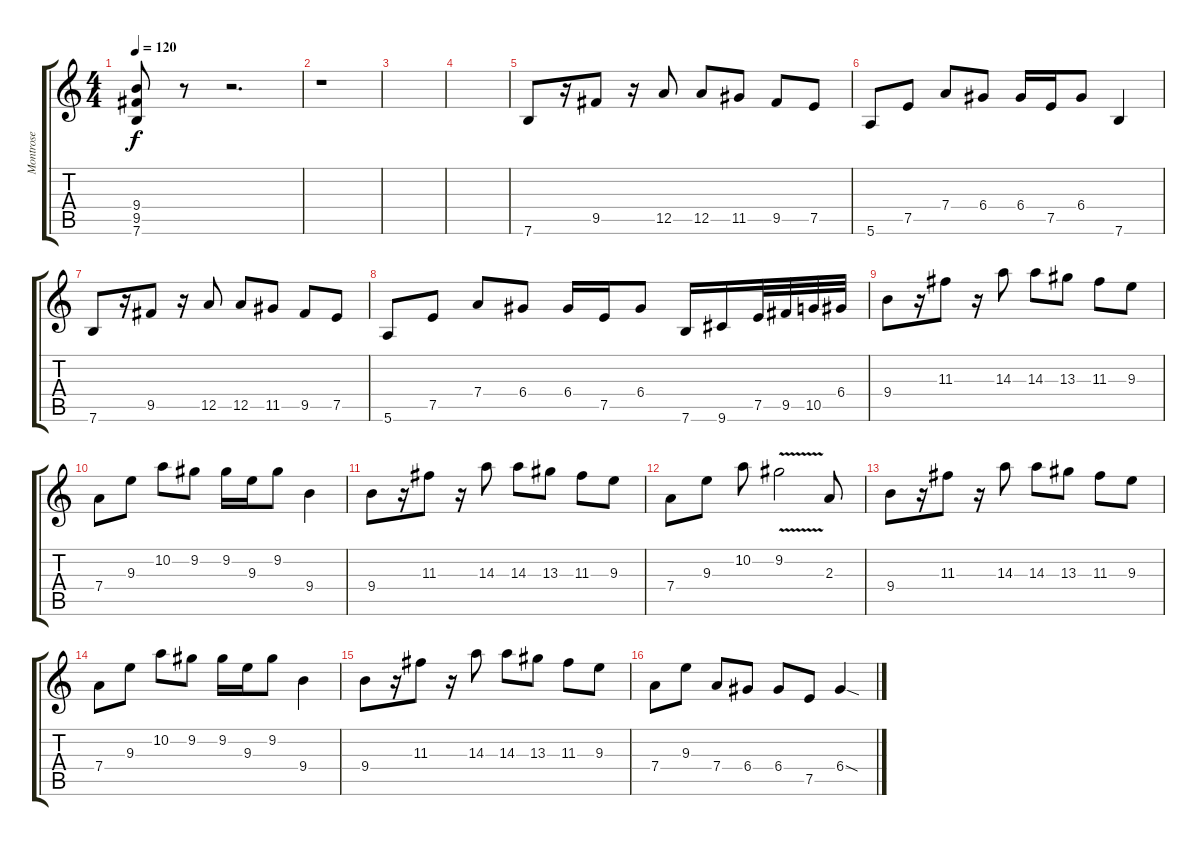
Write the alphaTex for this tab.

\track ("Montrose" "Montrose") {instrument distortionguitar}
\staff {score tabs}
\tuning (E4 B3 G3 D3 A2 E2) {hide}
\ts (4 4)
\tempo 120
\clef g2
\ks c
(9.4 9.5 7.6).8{dy f} r.8 r.2{d} |
r.1 |
|
|
7.6.8 r.16 9.5.8 r.16 12.5.8 12.5.8 11.5.8 9.5.8 7.5.8 |
5.6.8 7.5.8 7.4.8 6.4.8 6.4.16 7.5.16 6.4.8 7.6.4 |
7.6.8 r.16 9.5.8 r.16 12.5.8 12.5.8 11.5.8 9.5.8 7.5.8 |
5.6.8 7.5.8 7.4.8 6.4.8 6.4.16 7.5.16 6.4.8 7.6.16 9.6.16 7.5.32 9.5.32 10.5.32 6.4.32 |
9.4.8 r.16 11.3.8 r.16 14.3.8 14.3.8 13.3.8 11.3.8 9.3.8 |
7.4.8 9.3.8 10.2.8 9.2.8 9.2.16 9.3.16 9.2.8 9.4.4 |
9.4.8 r.16 11.3.8 r.16 14.3.8 14.3.8 13.3.8 11.3.8 9.3.8 |
7.4.8 9.3.8 10.2.8 9.2{v}.2 2.3.8 |
9.4.8 r.16 11.3.8 r.16 14.3.8 14.3.8 13.3.8 11.3.8 9.3.8 |
7.4.8 9.3.8 10.2.8 9.2.8 9.2.16 9.3.16 9.2.8 9.4.4 |
9.4.8 r.16 11.3.8 r.16 14.3.8 14.3.8 13.3.8 11.3.8 9.3.8 |
7.4.8 9.3.8 7.4.8 6.4.8 6.4.8 7.5.8 6.4{sod}.4
